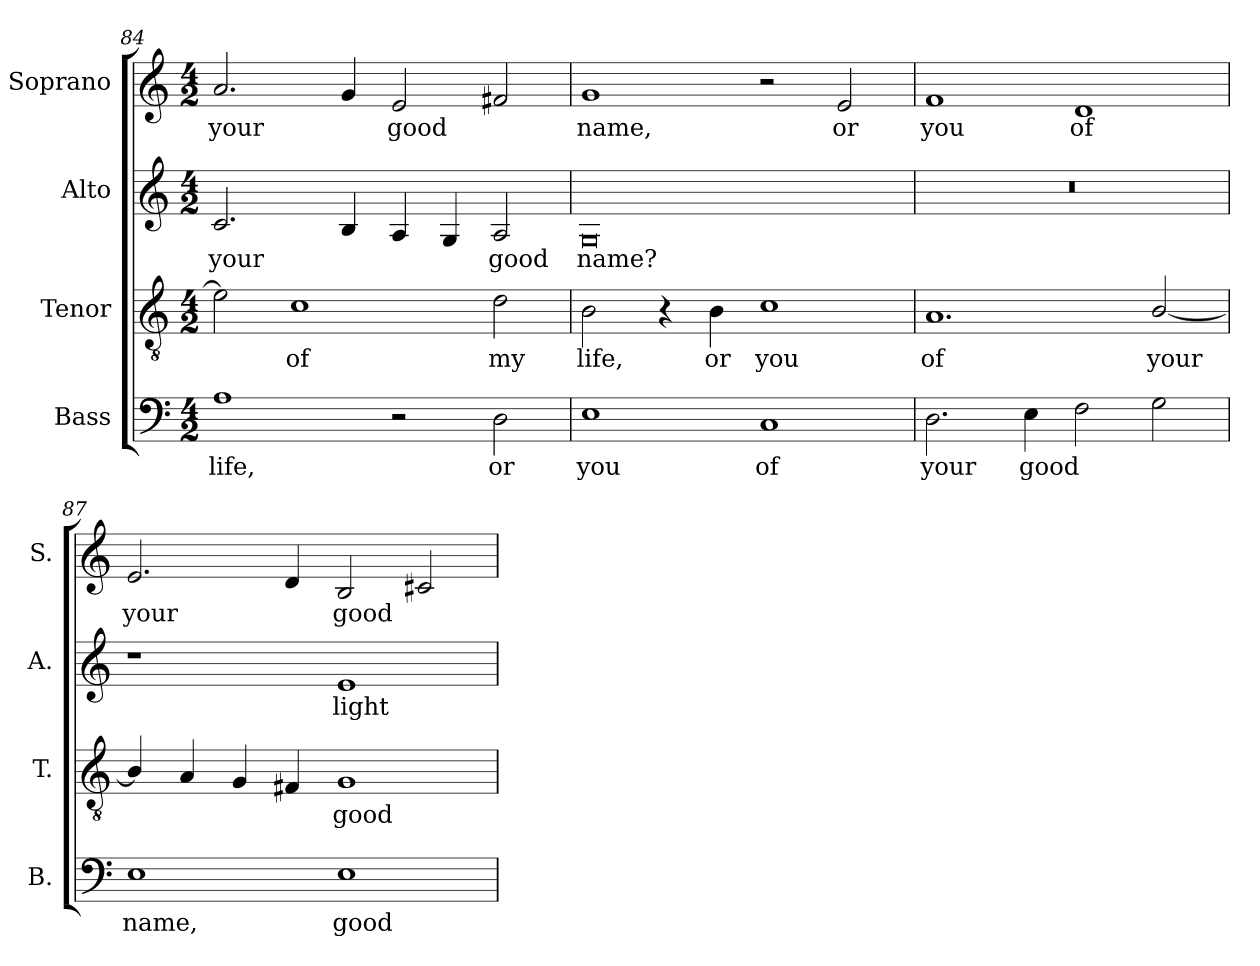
**kern	**text	**kern	**text	**kern	**text	**kern	**text
*part4	*part4	*part3	*part3	*part2	*part2	*part1	*part1
*staff4	*staff4	*staff3	*staff3	*staff2	*staff2	*staff1	*staff1
*I"Bass	*	*I"Tenor	*	*I"Alto	*	*I"Soprano	*
*I'B.	*	*I'T.	*	*I'A.	*	*I'S.	*
*clefF4	*	*clefGv2	*	*clefG2	*	*clefG2	*
*	*	*ITrd7c12	*	*	*	*	*
*k[]	*	*k[]	*	*k[]	*	*k[]	*
*C:	*	*C:	*	*C:	*	*C:	*
*M4/2	*	*M4/2	*	*M4/2	*	*M4/2	*
=84	=84	=84	=84	=84	=84	=84	=84
!	!LO:LY:b:color=#000000	!	!	!	!	!	!
!	!	!	!	!	!LO:LY:b:color=#000000	!	!
!	!	!	!	!	!	!	!LO:LY:b:color=#000000
1Ai	life,	2Ei\]	.	2.ci/	your	2.ai/	your
!	!	!	!LO:LY:b:color=#000000	!	!	!	!
.	.	1Ci	of	.	.	.	.
.	.	.	.	4Bi/	.	4gi/	.
!	!	!	!	!	!	!	!LO:LY:b:color=#000000
2r	.	.	.	4Ai/	.	2ei/	good
.	.	.	.	4Gi/	.	.	.
!	!LO:LY:b:color=#000000	!	!	!	!	!	!
!	!	!	!LO:LY:b:color=#000000	!	!	!	!
!	!	!	!	!	!LO:LY:b:color=#000000	!	!
2Di\	or	2Di\	my	2Ai/	good	2f#Xi/	.
!!LO:LB:g=z
=85	=85	=85	=85	=85	=85	=85	=85
!	!LO:LY:b:color=#000000	!	!	!	!	!	!
!	!	!	!LO:LY:b:color=#000000	!	!	!	!
!	!	!	!	!	!LO:LY:b:color=#000000	!	!
!	!	!	!	!	!	!	!LO:LY:b:color=#000000
1Ei	you	2BBi\	life,	0Gi	name?	1gi	name,
.	.	4r	.	.	.	.	.
!	!	!	!LO:LY:b:color=#000000	!	!	!	!
.	.	4BBi\	or	.	.	.	.
!	!LO:LY:b:color=#000000	!	!	!	!	!	!
!	!	!	!LO:LY:b:color=#000000	!	!	!	!
1Ci	of	1Ci	you	.	.	2r	.
!	!	!	!	!	!	!	!LO:LY:b:color=#000000
.	.	.	.	.	.	2ei/	or
=86	=86	=86	=86	=86	=86	=86	=86
!	!LO:LY:b:color=#000000	!	!	!	!	!	!
!	!	!	!LO:LY:b:color=#000000	!LO:N:vis=1	!	!	!
!	!	!	!	!	!	!	!LO:LY:b:color=#000000
2.Di\	your	1.AAi	of	0r	.	1fi	you
!	!LO:LY:b:color=#000000	!	!	!	!	!	!
4Ei\	good	.	.	.	.	.	.
!	!	!	!	!	!	!	!LO:LY:b:color=#000000
2Fi\	.	.	.	.	.	1di	of
!	!	!	!LO:LY:b:color=#000000	!	!	!	!
2Gi\	.	[2BBi/	your	.	.	.	.
=87	=87	=87	=87	=87	=87	=87	=87
!	!LO:LY:b:color=#000000	!	!	!	!	!	!
!	!	!	!	!	!	!	!LO:LY:b:color=#000000
1Ei	name,	4BBi/]	.	1r	.	2.ei/	your
.	.	4AAi/	.	.	.	.	.
.	.	4GGi/	.	.	.	.	.
.	.	4FF#Xi/	.	.	.	4di/	.
!	!LO:LY:b:color=#000000	!	!	!	!	!	!
!	!	!	!LO:LY:b:color=#000000	!	!	!	!
!	!	!	!	!	!LO:LY:b:color=#000000	!	!
!	!	!	!	!	!	!	!LO:LY:b:color=#000000
1Ei	good	1GGi	good	1ei	light	2Bi/	good
.	.	.	.	.	.	2c#Xi/	.
=	=	=	=	=	=	=	=
*-	*-	*-	*-	*-	*-	*-	*-
